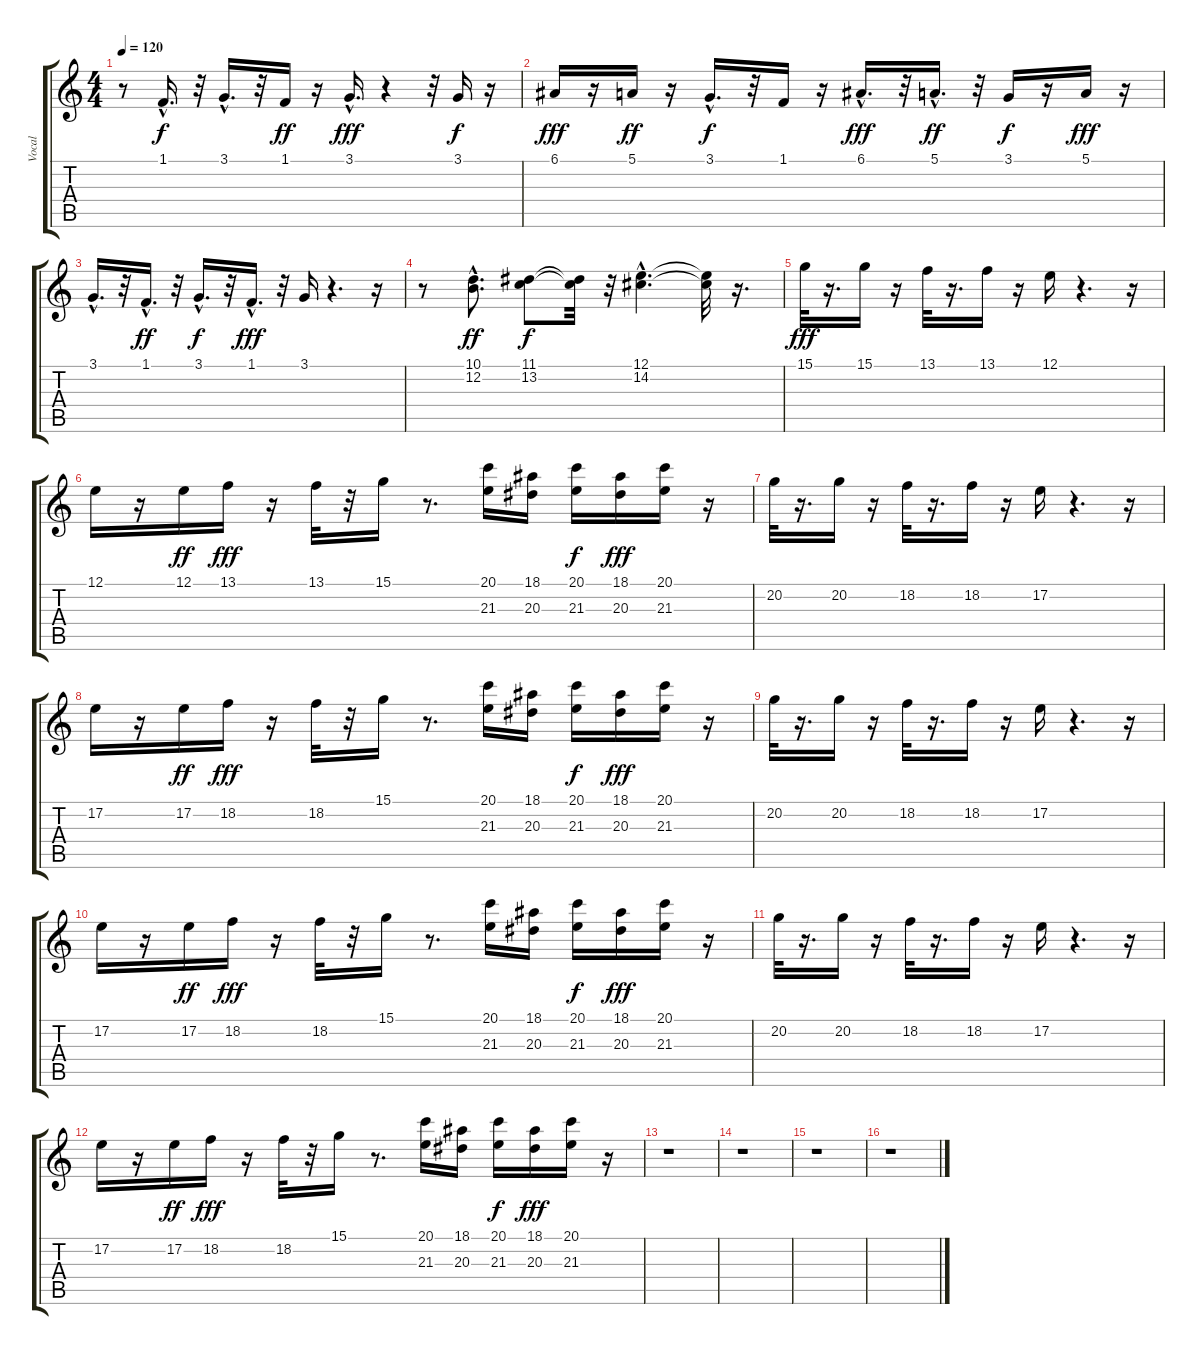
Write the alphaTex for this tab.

\track ("Vocal" "Vocal") {instrument brasssection}
\staff {score tabs}
\tuning (E4 B3 G3 D3 A2 E2) {hide}
\ts (4 4)
\tempo 120
\clef g2
\ks c
r.8{dy fff} 1.1{hac}.16{d dy f} r.32 3.1{hac}.16{d} r.32 1.1.16{dy ff} r.16 3.1{hac}.16{d dy fff} r.4 r.32 3.1.16{dy f} r.16 |
6.1.16{dy fff} r.16 5.1.16{dy ff} r.16 3.1{hac}.16{d dy f} r.32 1.1.16 r.16 6.1{hac}.16{d dy fff} r.32 5.1{hac}.16{d dy ff} r.32 3.1.16{dy f} r.16 5.1.16{dy fff} r.16 |
3.1{hac}.16{d} r.32 1.1{hac}.16{d dy ff} r.32 3.1{hac}.16{d dy f} r.32 1.1{hac}.16{d dy fff} r.32 3.1.16 r.4{d} r.16 |
r.8 (10.1{hac} 12.2{hac}).8{d dy ff} (11.1 13.2).8{dy f} (11.1{t} 13.2{t}).32 r.32 (12.1{hac} 14.2{hac}).4{d} (12.1{t} 14.2{t}).32 r.16{d} |
15.1.32{dy fff} r.16{d} 15.1.16 r.16 13.1.32 r.16{d} 13.1.16 r.16 12.1.16 r.4{d} r.16 |
12.1.16 r.16 12.1.16{dy ff} 13.1.16{dy fff} r.16 13.1.32 r.32 15.1.16 r.8{d} (20.1 21.3).16 (18.1 20.3).16 (20.1 21.3).16{dy f} (18.1 20.3).16{dy fff} (20.1 21.3).16 r.16 |
20.2.32 r.16{d} 20.2.16 r.16 18.2.32 r.16{d} 18.2.16 r.16 17.2.16 r.4{d} r.16 |
17.2.16 r.16 17.2.16{dy ff} 18.2.16{dy fff} r.16 18.2.32 r.32 15.1.16 r.8{d} (20.1 21.3).16 (18.1 20.3).16 (20.1 21.3).16{dy f} (18.1 20.3).16{dy fff} (20.1 21.3).16 r.16 |
20.2.32 r.16{d} 20.2.16 r.16 18.2.32 r.16{d} 18.2.16 r.16 17.2.16 r.4{d} r.16 |
17.2.16 r.16 17.2.16{dy ff} 18.2.16{dy fff} r.16 18.2.32 r.32 15.1.16 r.8{d} (20.1 21.3).16 (18.1 20.3).16 (20.1 21.3).16{dy f} (18.1 20.3).16{dy fff} (20.1 21.3).16 r.16 |
20.2.32 r.16{d} 20.2.16 r.16 18.2.32 r.16{d} 18.2.16 r.16 17.2.16 r.4{d} r.16 |
17.2.16 r.16 17.2.16{dy ff} 18.2.16{dy fff} r.16 18.2.32 r.32 15.1.16 r.8{d} (20.1 21.3).16 (18.1 20.3).16 (20.1 21.3).16{dy f} (18.1 20.3).16{dy fff} (20.1 21.3).16 r.16 |
r.1 |
r.1 |
r.1 |
r.1
